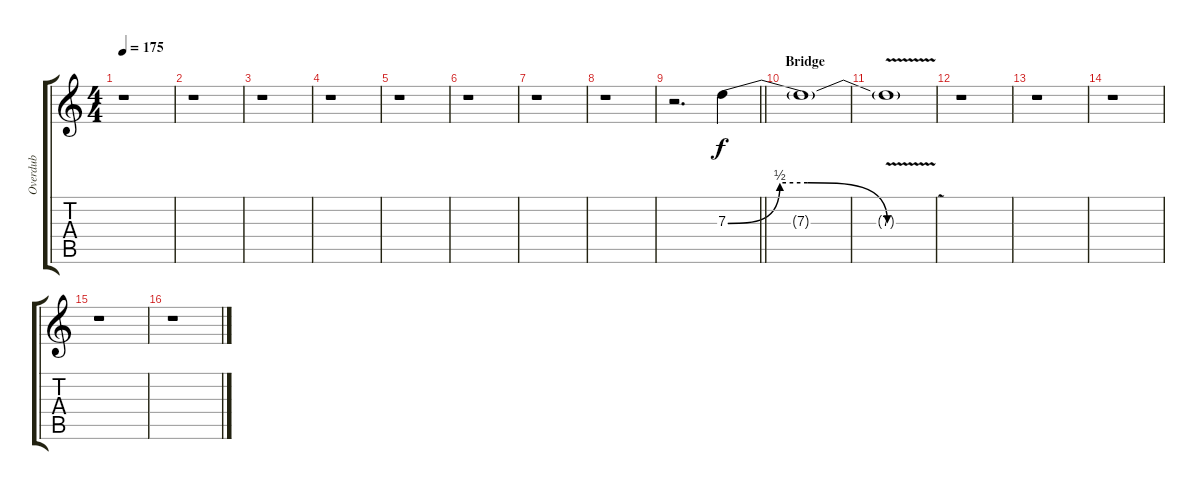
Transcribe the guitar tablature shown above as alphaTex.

\track ("Overdub" "Overdub") {instrument overdrivenguitar}
\staff {score tabs}
\tuning (E4 B3 G3 D3 A2 E2) {hide}
\ts (4 4)
\tempo 175
\clef g2
\ks c
r.1{dy f} |
r.1 |
r.1 |
r.1 |
r.1 |
r.1 |
r.1 |
r.1 |
\barLineRight lightlight
r.2{d} 7.3{be (custom 0 0 15 2 23 2 46 0 60 0)}.4 |
\section ("" "Bridge")
7.3{t}.1 |
7.3{v t}.1 |
r.1 |
r.1 |
r.1 |
r.1 |
r.1
